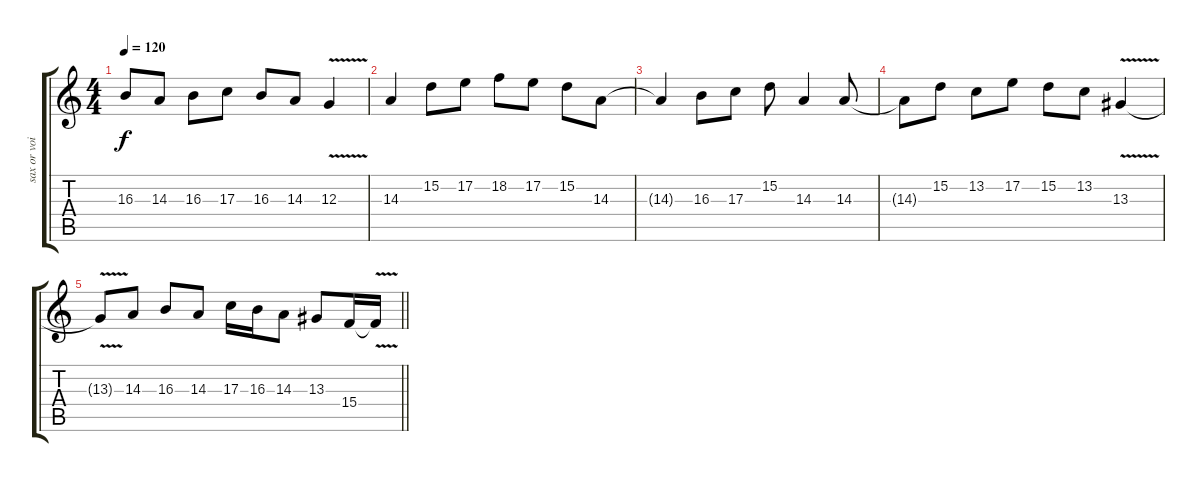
\track ("sax or voice" "sax or voi") {instrument altosax}
\staff {score tabs}
\tuning (E4 B3 G3 D3 A2 E2) {hide}
\ts (4 4)
\tempo 120
\clef g2
\ks c
16.3{t}.8{dy f} 14.3.8 16.3.8 17.3.8 16.3.8 14.3.8 12.3{v}.4 |
14.3.4 15.2.8 17.2.8 18.2.8 17.2.8 15.2.8 14.3.8 |
14.3{t}.4 16.3.8 17.3.8 15.2.8 14.3.4 14.3.8 |
14.3{t}.8 15.2.8 13.2.8 17.2.8 15.2.8 13.2.8 13.3{v}.4 |
\barLineRight lightlight
13.3{t}.8 14.3.8 16.3.8 14.3.8 17.3.16 16.3.16 14.3.8 13.3.8 15.4.16 15.4{v t}.16
